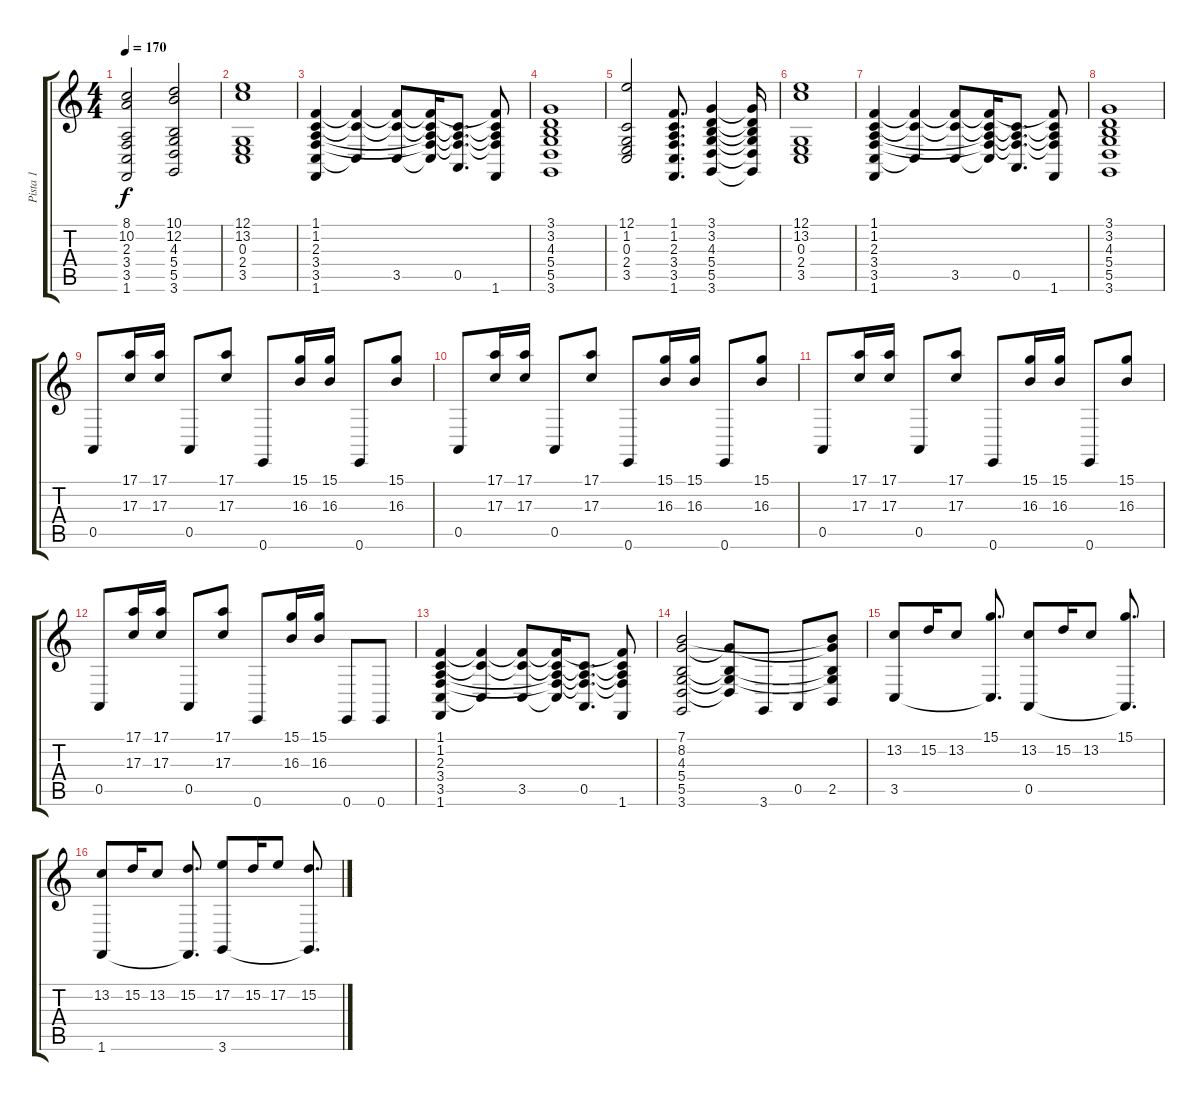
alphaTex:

\track ("Pista 1" "Pista 1") {instrument acousticgrandpiano}
\staff {score tabs}
\tuning (E4 B3 G3 D3 A2 E2) {hide}
\ts (4 4)
\tempo 170
\tempo 60
\tempo 170
\clef g2
\ks c
(8.1 10.2 2.3 3.4 3.5 1.6).2{dy f instrument acousticgrandpiano} (10.1 12.2 4.3 5.4 5.5 3.6).2 |
(12.1 13.2 0.3 2.4 3.5).1 |
(1.1 1.2 2.3 3.4 3.5 1.6).4 (1.1{t} 1.2{t} 3.5{t}).4 (1.1{t} 1.2{t} 3.5).8 (1.1{t} 1.2{t} 2.3{t} 3.4{t} 3.5{t}).16 (1.2{t} 2.3{t} 3.4{t} 0.5).8{d} (1.1{t} 1.2{t} 2.3{t} 3.4{t} 1.6).8 |
(3.1 3.2 4.3 5.4 5.5 3.6).1 |
(12.1 1.2 0.3 2.4 3.5).2 (1.1 1.2 2.3 3.4 3.5 1.6).8{d} (3.1 3.2 4.3 5.4 5.5 3.6).4 (3.1{t} 3.2{t} 4.3{t} 5.4{t} 5.5{t} 3.6{t}).16 |
(12.1 13.2 0.3 2.4 3.5).1 |
(1.1 1.2 2.3 3.4 3.5 1.6).4 (1.1{t} 1.2{t} 3.5{t}).4 (1.1{t} 1.2{t} 3.5).8 (1.1{t} 1.2{t} 2.3{t} 3.4{t} 3.5{t}).16 (1.2{t} 2.3{t} 3.4{t} 0.5).8{d} (1.1{t} 1.2{t} 2.3{t} 3.4{t} 1.6).8 |
(3.1 3.2 4.3 5.4 5.5 3.6).1 |
0.5.8 (17.1 17.3).16 (17.1 17.3).16 0.5.8 (17.1 17.3).8 0.6.8 (15.1 16.3).16 (15.1 16.3).16 0.6.8 (15.1 16.3).8 |
0.5.8 (17.1 17.3).16 (17.1 17.3).16 0.5.8 (17.1 17.3).8 0.6.8 (15.1 16.3).16 (15.1 16.3).16 0.6.8 (15.1 16.3).8 |
0.5.8 (17.1 17.3).16 (17.1 17.3).16 0.5.8 (17.1 17.3).8 0.6.8 (15.1 16.3).16 (15.1 16.3).16 0.6.8 (15.1 16.3).8 |
0.5.8 (17.1 17.3).16 (17.1 17.3).16 0.5.8 (17.1 17.3).8 0.6.8 (15.1 16.3).16 (15.1 16.3).16 0.6.8 0.6.8 |
(1.1 1.2 2.3 3.4 3.5 1.6).4 (1.1{t} 1.2{t} 3.5{t}).4 (1.1{t} 1.2{t} 3.5).8 (1.1{t} 1.2{t} 2.3{t} 3.4{t} 3.5{t}).16 (1.2{t} 2.3{t} 3.4{t} 0.5).8{d} (1.1{t} 1.2{t} 2.3{t} 3.4{t} 1.6).8 |
(7.1 8.2 4.3 5.4 5.5 3.6).2 (8.2{t} 4.3{t} 5.4{t} 5.5{t}).8 3.6.8 0.5.8 (7.1{t} 8.2{t} 4.3{t} 5.4{t} 2.5).8 |
(13.2 3.5).8 15.2.16 13.2.8 (15.1 3.5{t}).8{d} (13.2 0.5).8 15.2.16 13.2.8 (15.1 0.5{t}).8{d} |
(13.2 1.6).8 15.2.16 13.2.8 (15.2 1.6{t}).8{d} (17.2 3.6).8 15.2.16 17.2.8 (15.2 3.6{t}).8{d}
